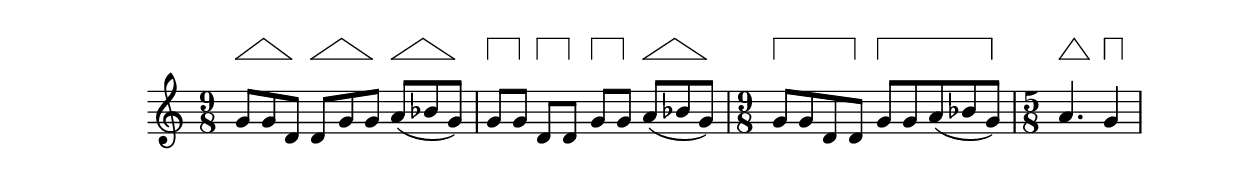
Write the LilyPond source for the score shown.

\version "2.15.18"

\header {
  lsrtags = "rhythms"
  texidoc = "
Beat grouping within a measure is controlled by the context property
@code{beatStructure}.  Values of @code{beatStructure} are
established for many time signatures in
@file{scm/time-signature-settings.scm}.  Values of @code{beatStructure}
can be changed or set with @code{\set}.
Alternatively, the
Scheme function @code{set-time-signature} can be used to both
set the time signature and establish the beat structure.
@code{set-time-signature}, takes three arguments: the
number of beats, the beat length, and the internal grouping of beats in
the measure.  @code{\time} and @code{set-time-signature} both apply
to the @code{Timing} context, so they will not reset values of
@code{beatStructure} or @code{baseMoment} that are set in
other lower-level contexts, such as @code{Voice}.

If the @code{Measure_grouping_engraver} is included
in one of the display contexts, measure grouping signs will be
created.  Such signs ease reading rhythmically complex modern music.
In the example, the 9/8 measure is grouped in two different
patterns using the two different methods, while the 5/8 measure
is grouped according to the default setting in
@file{scm/time-signature-settings.scm}:
"
  doctitle = "Conducting signs, measure grouping signs"
}


\score {
  \new Voice \relative c'' {
    \time 9/8
    g8 g d d g g a( bes g) |
    \set Timing.beatStructure = #'(2 2 2 3)
    g8 g d d g g a( bes g) |
    $(set-time-signature 9 8 '(4 5))
    g8 g d d g g a( bes g) |
    \time 5/8
    a4. g4 |
  }
  \layout {
    \context {
      \Staff
      \consists "Measure_grouping_engraver"
    }
  }
}
